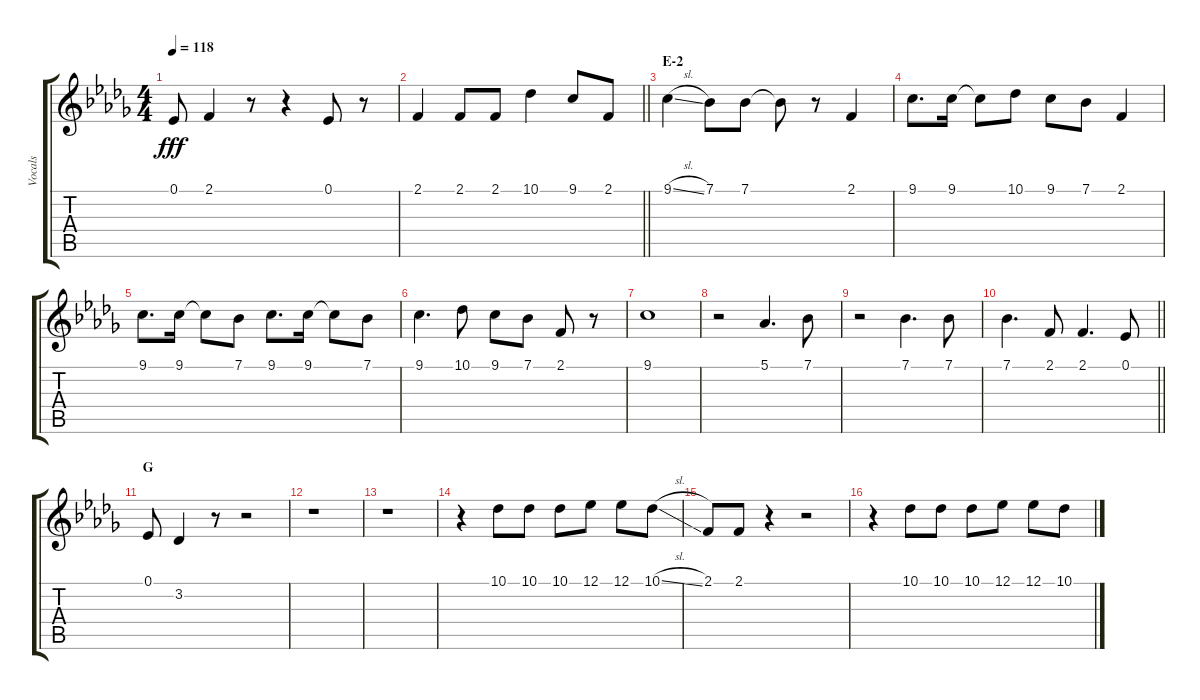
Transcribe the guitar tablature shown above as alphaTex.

\track ("Vocals" "Vocals") {instrument voiceoohs}
\staff {score tabs}
\tuning (Eb4 Bb3 Gb3 Db3 Ab2 Db2) {hide}
\ts (4 4)
\tempo 118
\clef g2
\ks db
0.1.8{dy fff} 2.1.4 r.8 r.4 0.1.8 r.8 |
\barLineRight lightlight
2.1.4 2.1.8 2.1.8 10.1.4 9.1.8 2.1.8 |
\section ("" "E-2")
9.1{sl}.4 7.1.8 7.1.8 7.1{t}.8 r.8 2.1.4 |
9.1.8{d} 9.1.16 9.1{t}.8 10.1.8 9.1.8 7.1.8 2.1.4 |
9.1.8{d} 9.1.16 9.1{t}.8 7.1.8 9.1.8{d} 9.1.16 9.1{t}.8 7.1.8 |
9.1.4{d} 10.1.8 9.1.8 7.1.8 2.1.8 r.8 |
9.1.1 |
r.2 5.1.4{d} 7.1.8 |
r.2 7.1.4{d} 7.1.8 |
\barLineRight lightlight
7.1.4{d} 2.1.8 2.1.4{d} 0.1.8 |
\section ("" "G")
0.1.8 3.2.4 r.8 r.2 |
r.1 |
r.1 |
r.4 10.1.8 10.1.8 10.1.8 12.1.8 12.1.8 10.1{sl}.8 |
2.1.8 2.1.8 r.4 r.2 |
r.4 10.1.8 10.1.8 10.1.8 12.1.8 12.1.8 10.1{sl}.8
